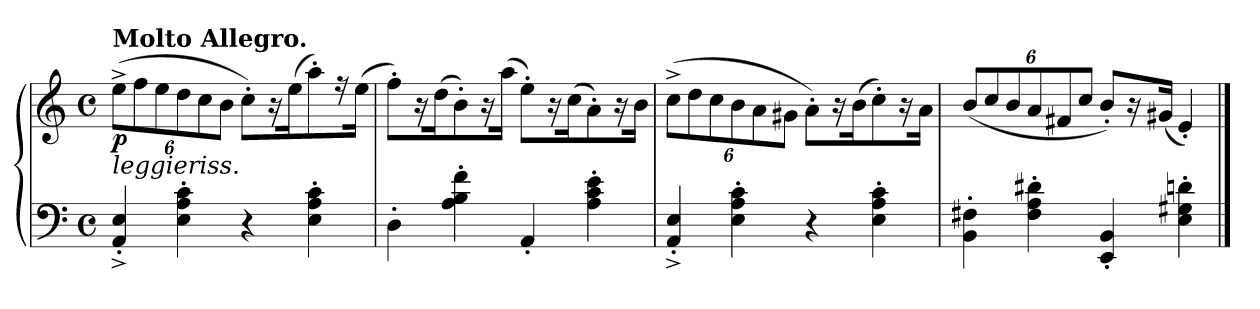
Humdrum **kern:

**kern	**kern	**dynam
*part1	*part1	*part1
*staff2	*staff1	*staff1/2
*clefF4	*clefG2	*
*k[]	*k[]	*
*M4/4	*M4/4	*
*met(c)	*met(c)	*
*	*Xbrackettup	*
=1	=1	=1
!	!LO:TX:a:B:t=Molto Allegro.	!
!	!LO:TX:b:i:t=leggieriss.	!
!	!	!LO:DY:b
4AA'^/ 4E'^/	(>12ee^\L	p
.	12ff\	.
.	12ee\	.
4E'\ 4A'\ 4c'\	12dd\	.
.	12cc\	.
.	12b\J	.
4r	8cc'\L)	.
.	16r	.
.	(>16ee\k	.
4E'\ 4A'\ 4c'\	8aa'\)	.
.	16r	.
.	(>16ee\Jk	.
=2	=2	=2
4D'\	8ff'\L)	.
.	16r	.
.	(>16dd\k	.
4A'\ 4B'\ 4f'\	8b'\)	.
.	16r	.
.	(>16aa\Jk	.
4AA'/	8ee'\L)	.
.	16r	.
.	(>16cc\k	.
4A'\ 4c'\ 4e'\	8a'\)	.
.	16r	.
.	16b\Jk	.
=3	=3	=3
4AA'^/ 4E'^/	(>12cc^\L	.
.	12dd\	.
.	12cc\	.
4E'\ 4A'\ 4c'\	12b\	.
.	12a\	.
.	12g#X\J	.
4r	8a'\L)	.
.	16r	.
.	(>16b\k	.
4E'\ 4A'\ 4c'\	8cc'\)	.
.	16r	.
.	16a\Jk	.
!!LO:LB:g=z
=4	=4	=4
4BB'\ 4F#X'\	(<12b/L	.
.	12cc/	.
.	12b/	.
4F#'\ 4A'\ 4d#X'\	12a/	.
.	12f#X/	.
.	12cc/J	.
4EE'/ 4BB'/	8b'/L)	.
.	16r	.
.	(<16g#X/Jk	.
4E'\ 4G#X'\ 4dn'\	4e'/)	.
==	==	==
*-	*-	*-
